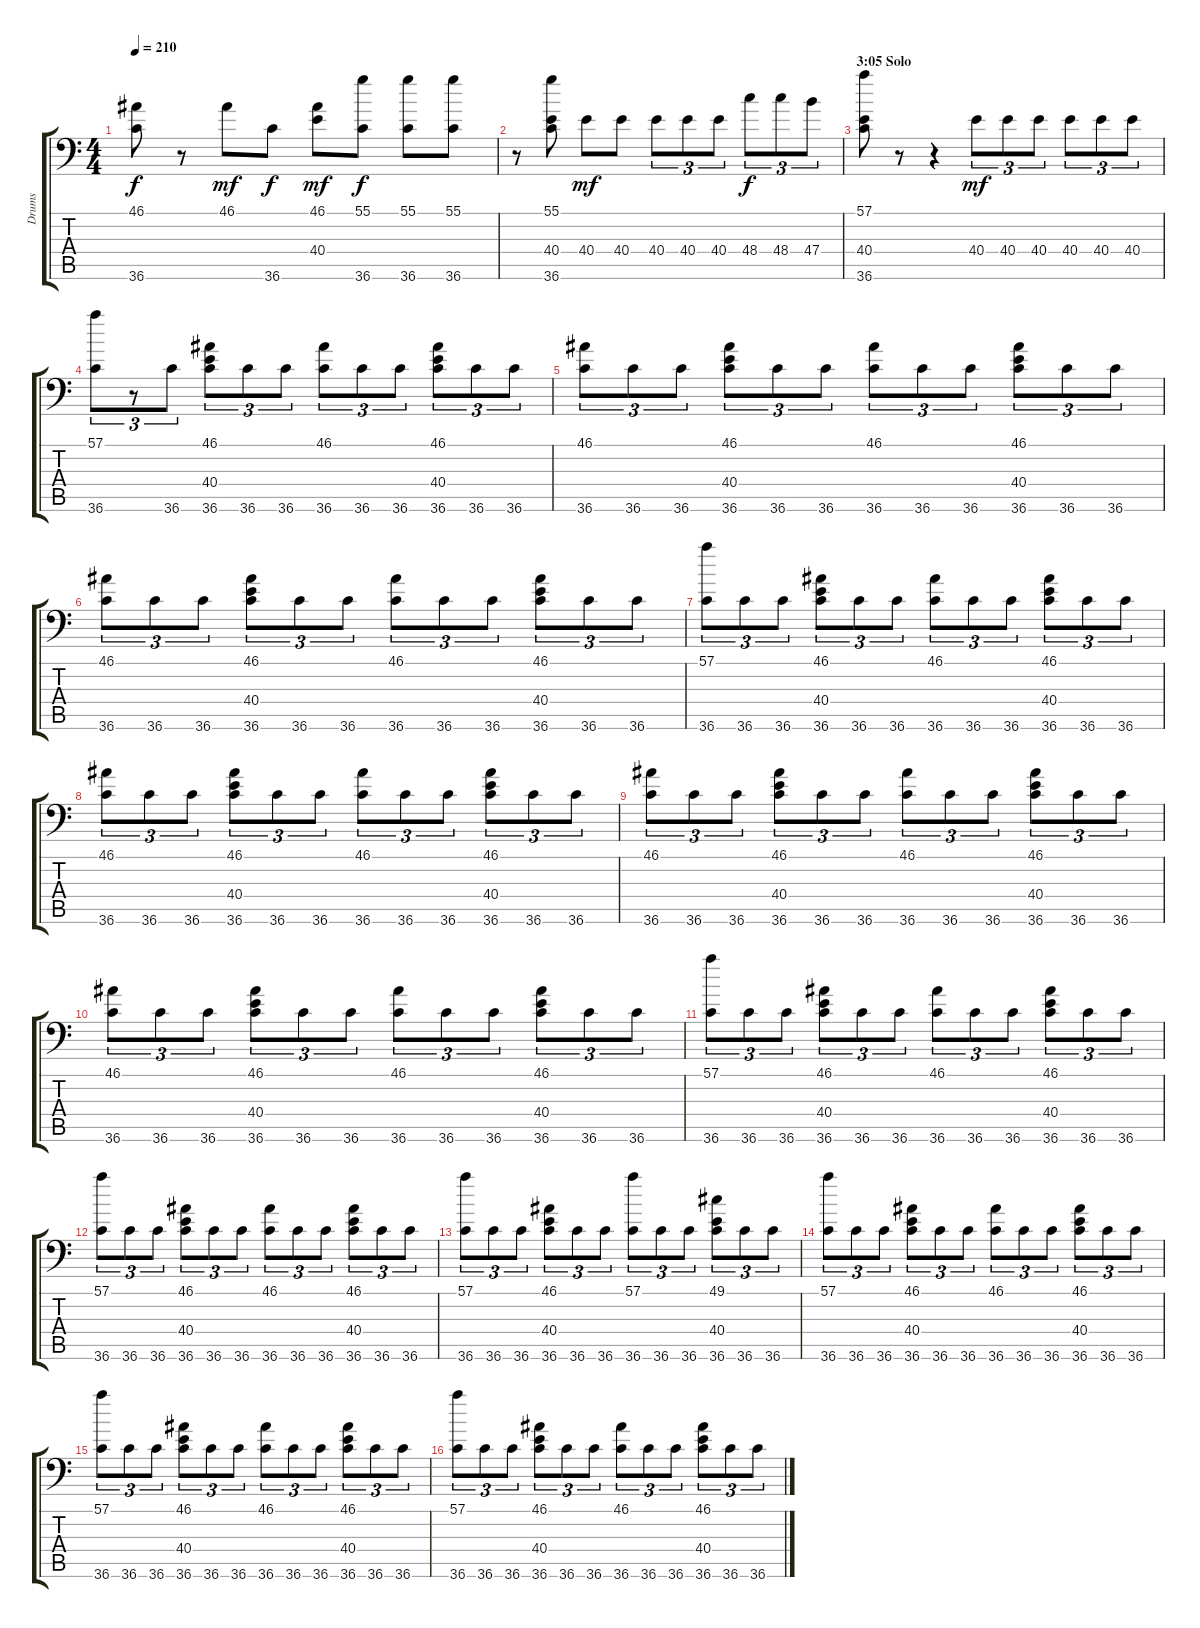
\track ("Drums" "Drums") {instrument acousticgrandpiano}
\staff {score tabs}
\tuning (C-1 C-1 C-1 C-1 C-1 C-1) {hide}
\ts (4 4)
\tempo 210
\clef f4
\ks c
(46.1 36.6).8{dy f} r.8 46.1.8{dy mf} 36.6.8{dy f} (46.1 40.4).8{dy mf} (55.1 36.6).8{dy f} (55.1 36.6).8 (55.1 36.6).8 |
r.8 (55.1 40.4 36.6).8 40.4.8{dy mf} 40.4.8 40.4.8{tu (3 2)} 40.4.8{tu (3 2)} 40.4.8{tu (3 2)} 48.4.8{tu (3 2) dy f} 48.4.8{tu (3 2)} 47.4.8{tu (3 2)} |
\section ("" "3:05 Solo")
(57.1 40.4 36.6).8 r.8 r.4 40.4.8{tu (3 2) dy mf} 40.4.8{tu (3 2)} 40.4.8{tu (3 2)} 40.4.8{tu (3 2)} 40.4.8{tu (3 2)} 40.4.8{tu (3 2)} |
(57.1 36.6).8{tu (3 2)} r.8{tu (3 2)} 36.6.8{tu (3 2)} (46.1 40.4 36.6).8{tu (3 2)} 36.6.8{tu (3 2)} 36.6.8{tu (3 2)} (46.1 36.6).8{tu (3 2)} 36.6.8{tu (3 2)} 36.6.8{tu (3 2)} (46.1 40.4 36.6).8{tu (3 2)} 36.6.8{tu (3 2)} 36.6.8{tu (3 2)} |
(46.1 36.6).8{tu (3 2)} 36.6.8{tu (3 2)} 36.6.8{tu (3 2)} (46.1 40.4 36.6).8{tu (3 2)} 36.6.8{tu (3 2)} 36.6.8{tu (3 2)} (46.1 36.6).8{tu (3 2)} 36.6.8{tu (3 2)} 36.6.8{tu (3 2)} (46.1 40.4 36.6).8{tu (3 2)} 36.6.8{tu (3 2)} 36.6.8{tu (3 2)} |
(46.1 36.6).8{tu (3 2)} 36.6.8{tu (3 2)} 36.6.8{tu (3 2)} (46.1 40.4 36.6).8{tu (3 2)} 36.6.8{tu (3 2)} 36.6.8{tu (3 2)} (46.1 36.6).8{tu (3 2)} 36.6.8{tu (3 2)} 36.6.8{tu (3 2)} (46.1 40.4 36.6).8{tu (3 2)} 36.6.8{tu (3 2)} 36.6.8{tu (3 2)} |
(57.1 36.6).8{tu (3 2)} 36.6.8{tu (3 2)} 36.6.8{tu (3 2)} (46.1 40.4 36.6).8{tu (3 2)} 36.6.8{tu (3 2)} 36.6.8{tu (3 2)} (46.1 36.6).8{tu (3 2)} 36.6.8{tu (3 2)} 36.6.8{tu (3 2)} (46.1 40.4 36.6).8{tu (3 2)} 36.6.8{tu (3 2)} 36.6.8{tu (3 2)} |
(46.1 36.6).8{tu (3 2)} 36.6.8{tu (3 2)} 36.6.8{tu (3 2)} (46.1 40.4 36.6).8{tu (3 2)} 36.6.8{tu (3 2)} 36.6.8{tu (3 2)} (46.1 36.6).8{tu (3 2)} 36.6.8{tu (3 2)} 36.6.8{tu (3 2)} (46.1 40.4 36.6).8{tu (3 2)} 36.6.8{tu (3 2)} 36.6.8{tu (3 2)} |
(46.1 36.6).8{tu (3 2)} 36.6.8{tu (3 2)} 36.6.8{tu (3 2)} (46.1 40.4 36.6).8{tu (3 2)} 36.6.8{tu (3 2)} 36.6.8{tu (3 2)} (46.1 36.6).8{tu (3 2)} 36.6.8{tu (3 2)} 36.6.8{tu (3 2)} (46.1 40.4 36.6).8{tu (3 2)} 36.6.8{tu (3 2)} 36.6.8{tu (3 2)} |
(46.1 36.6).8{tu (3 2)} 36.6.8{tu (3 2)} 36.6.8{tu (3 2)} (46.1 40.4 36.6).8{tu (3 2)} 36.6.8{tu (3 2)} 36.6.8{tu (3 2)} (46.1 36.6).8{tu (3 2)} 36.6.8{tu (3 2)} 36.6.8{tu (3 2)} (46.1 40.4 36.6).8{tu (3 2)} 36.6.8{tu (3 2)} 36.6.8{tu (3 2)} |
(57.1 36.6).8{tu (3 2)} 36.6.8{tu (3 2)} 36.6.8{tu (3 2)} (46.1 40.4 36.6).8{tu (3 2)} 36.6.8{tu (3 2)} 36.6.8{tu (3 2)} (46.1 36.6).8{tu (3 2)} 36.6.8{tu (3 2)} 36.6.8{tu (3 2)} (46.1 40.4 36.6).8{tu (3 2)} 36.6.8{tu (3 2)} 36.6.8{tu (3 2)} |
(57.1 36.6).8{tu (3 2)} 36.6.8{tu (3 2)} 36.6.8{tu (3 2)} (46.1 40.4 36.6).8{tu (3 2)} 36.6.8{tu (3 2)} 36.6.8{tu (3 2)} (46.1 36.6).8{tu (3 2)} 36.6.8{tu (3 2)} 36.6.8{tu (3 2)} (46.1 40.4 36.6).8{tu (3 2)} 36.6.8{tu (3 2)} 36.6.8{tu (3 2)} |
(57.1 36.6).8{tu (3 2)} 36.6.8{tu (3 2)} 36.6.8{tu (3 2)} (46.1 40.4 36.6).8{tu (3 2)} 36.6.8{tu (3 2)} 36.6.8{tu (3 2)} (57.1 36.6).8{tu (3 2)} 36.6.8{tu (3 2)} 36.6.8{tu (3 2)} (49.1 40.4 36.6).8{tu (3 2)} 36.6.8{tu (3 2)} 36.6.8{tu (3 2)} |
(57.1 36.6).8{tu (3 2)} 36.6.8{tu (3 2)} 36.6.8{tu (3 2)} (46.1 40.4 36.6).8{tu (3 2)} 36.6.8{tu (3 2)} 36.6.8{tu (3 2)} (46.1 36.6).8{tu (3 2)} 36.6.8{tu (3 2)} 36.6.8{tu (3 2)} (46.1 40.4 36.6).8{tu (3 2)} 36.6.8{tu (3 2)} 36.6.8{tu (3 2)} |
(57.1 36.6).8{tu (3 2)} 36.6.8{tu (3 2)} 36.6.8{tu (3 2)} (46.1 40.4 36.6).8{tu (3 2)} 36.6.8{tu (3 2)} 36.6.8{tu (3 2)} (46.1 36.6).8{tu (3 2)} 36.6.8{tu (3 2)} 36.6.8{tu (3 2)} (46.1 40.4 36.6).8{tu (3 2)} 36.6.8{tu (3 2)} 36.6.8{tu (3 2)} |
(57.1 36.6).8{tu (3 2)} 36.6.8{tu (3 2)} 36.6.8{tu (3 2)} (46.1 40.4 36.6).8{tu (3 2)} 36.6.8{tu (3 2)} 36.6.8{tu (3 2)} (46.1 36.6).8{tu (3 2)} 36.6.8{tu (3 2)} 36.6.8{tu (3 2)} (46.1 40.4 36.6).8{tu (3 2)} 36.6.8{tu (3 2)} 36.6.8{tu (3 2)}
